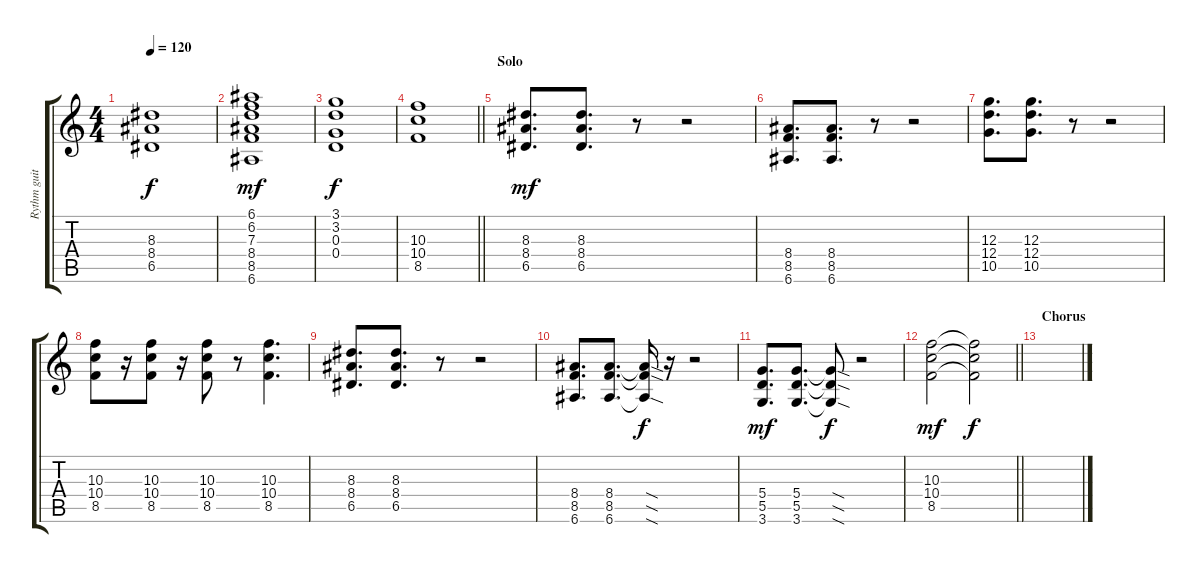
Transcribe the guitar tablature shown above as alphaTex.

\track ("Rythm guitar" "Rythm guit") {instrument acousticguitarnylon}
\staff {score tabs}
\tuning (E4 B3 G3 D3 A2 E2) {hide}
\ts (4 4)
\tempo 120
\clef g2
\ks c
(8.3 8.4 6.5).1{dy f balance 14 instrument overdrivenguitar} |
(6.1 6.2 7.3 8.4 8.5 6.6).1{dy mf} |
(3.1 3.2 0.3 0.4).1{dy f} |
\barLineRight lightlight
(10.3 10.4 8.5).1 |
\section ("" "Solo")
(8.3 8.4 6.5).8{d dy mf balance 16} (8.3 8.4 6.5).8{d} r.8 r.2 |
(8.4 8.5 6.6).8{d} (8.4 8.5 6.6).8{d} r.8 r.2 |
(12.3 12.4 10.5).8{d} (12.3 12.4 10.5).8{d} r.8 r.2 |
(10.3 10.4 8.5).8 r.16 (10.3 10.4 8.5).8 r.16 (10.3 10.4 8.5).8 r.8 (10.3 10.4 8.5).4{d} |
(8.3 8.4 6.5).8{d} (8.3 8.4 6.5).8{d} r.8 r.2 |
(8.4 8.5 6.6).8{d} (8.4 8.5 6.6).8{d} (8.4{sod t} 8.5{sod t} 6.6{sod t}).16{dy f} r.16 r.2 |
(5.4 5.5 3.6).8{d dy mf} (5.4 5.5 3.6).8{d} (5.4{sod t} 5.5{sod t} 3.6{sod t}).8{dy f} r.2 |
\barLineRight lightlight
(10.3 10.4 8.5).2{dy mf} (10.3{t} 10.4{t} 8.5{t}).2{dy f volume 3} |
\section ("" "Chorus")
